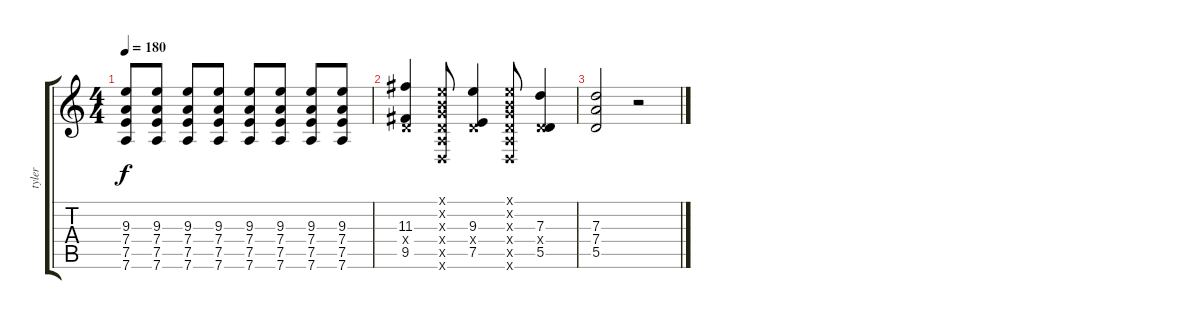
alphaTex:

\track ("tyler" "tyler") {instrument distortionguitar}
\staff {score tabs}
\tuning (E4 B3 G3 D3 A2 D2) {hide}
\ts (4 4)
\tempo 180
\clef g2
\ks c
(9.3 7.4 7.5 7.6).8{dy f} (9.3 7.4 7.5 7.6).8 (9.3 7.4 7.5 7.6).8 (9.3 7.4 7.5 7.6).8 (9.3 7.4 7.5 7.6).8 (9.3 7.4 7.5 7.6).8 (9.3 7.4 7.5 7.6).8 (9.3 7.4 7.5 7.6).8 |
(11.3 0.4{x} 9.5).4 (0.1{x} 0.2{x} 0.3{x} 0.4{x} 0.5{x} 0.6{x}).8 (9.3 0.4{x} 7.5).4 (0.1{x} 0.2{x} 0.3{x} 0.4{x} 0.5{x} 0.6{x}).8 (7.3 0.4{x} 5.5).4 |
(7.3 7.4 5.5).2 r.2
